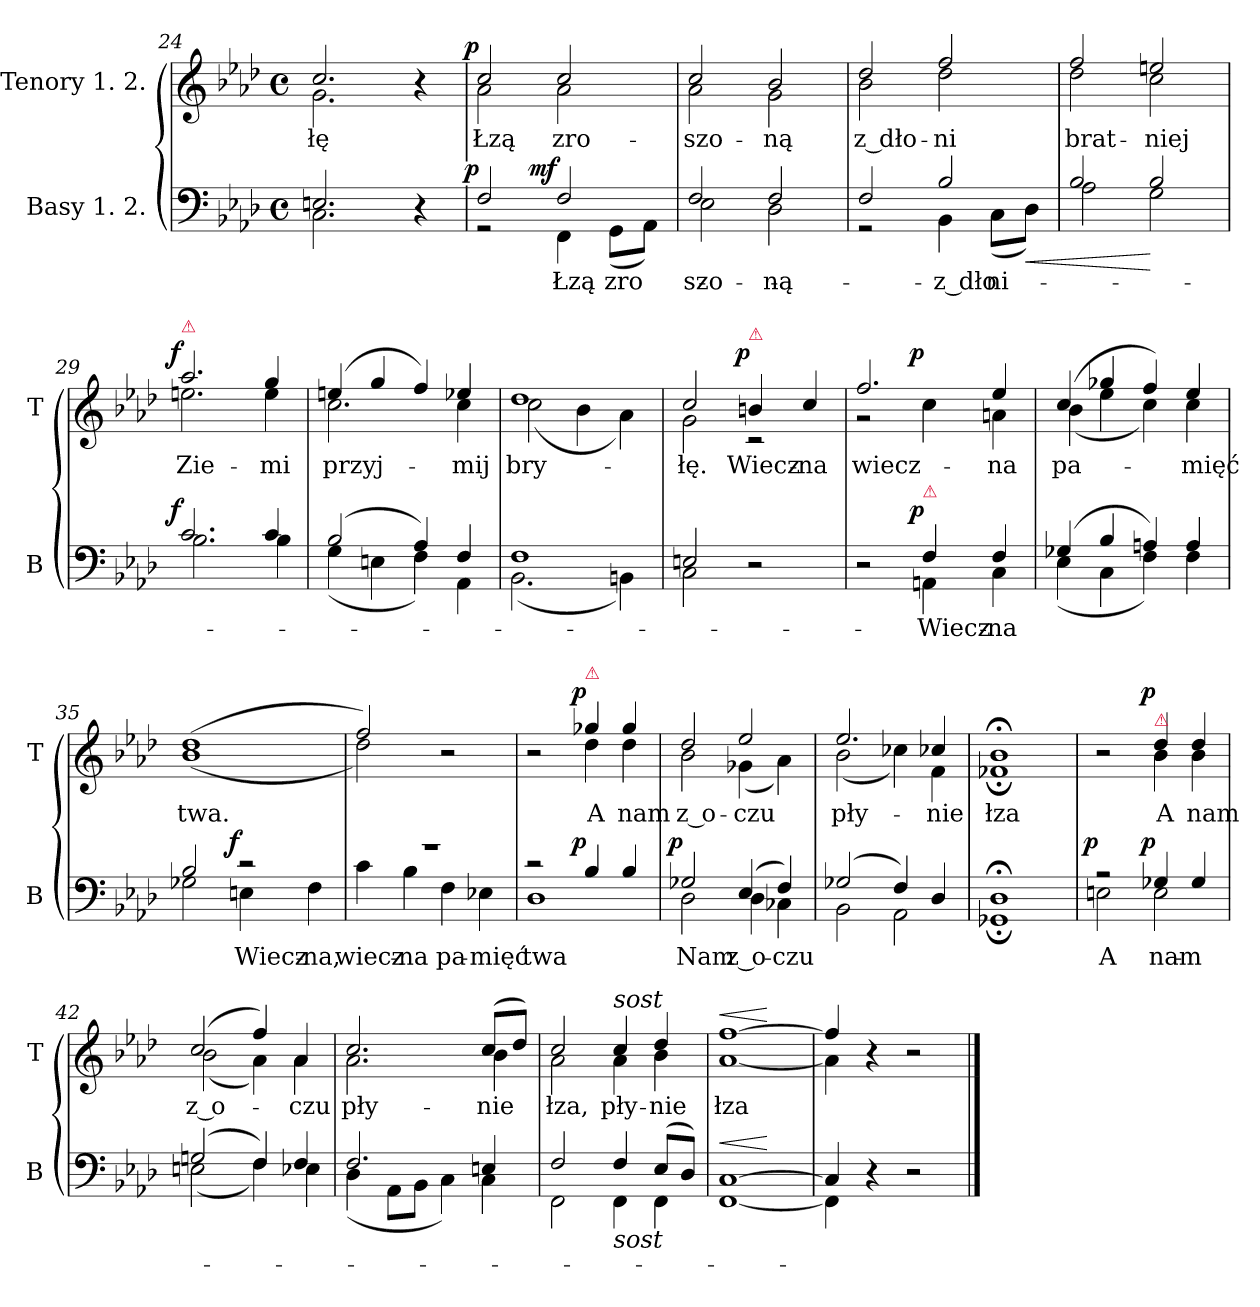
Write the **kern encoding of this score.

**kern	**text	**dynam	**kern	**text	**dynam
*part2	*part2	*part2	*part1	*part1	*part1
*staff2	*staff2	*staff2	*staff1	*staff1	*staff1
*I"Basy 1. 2.	*	*	*I"Tenory 1. 2.	*	*
*I'B	*	*	*I'T	*	*
*clefF4	*	*	*clefG2	*	*
*k[b-e-a-d-]	*	*	*k[b-e-a-d-]	*	*
*M2/2	*	*	*M2/2	*	*
*met(c)	*	*	*met(c)	*	*
=24	=24	=24	=24	=24	=24
*^	*	*	*^	*	*
2.En/	2.C\	.	.	2.cc/	2.g\	-łę	.
4r	4ryy	.	.	4r	4ryy	.	.
=25	=25	=25	=25	=25	=25	=25	=25
!	!	!	!LO:DY:a:rj	!	!	!	!LO:DY:b:rj
2F/	2r	.	p	2cc/	2a-\	Łzą	p
!	!	!	!LO:DY:b:rj	!	!	!	!
2F/	4FF\	Łzą	mf	2cc/	2a-\	zro-	.
.	(>8GG\L	zro-	.	.	.	.	.
.	8AA-\J)	.	.	.	.	.	.
=26	=26	=26	=26	=26	=26	=26	=26
2F/	2E-\	-szo-	.	2cc/	2a-\	-szo-	.
2F/	2D-\	-ną	.	2b-/	2g\	-ną	.
=27	=27	=27	=27	=27	=27	=27	=27
2F/	2r	.	.	2dd-/	2b-\	z dło-	.
2B-/	4BB-\	z dło-	.	2ff/	2dd-\	-ni	.
.	(>8C\L	-ni	.	.	.	.	.
!	!	!	!LO:HP:b	!	!	!	!
.	8D-\J)	.	<	.	.	.	.
=28	=28	=28	=28	=28	=28	=28	=28
2B-/	2A-\	.	.	2ff/	2dd-\	brat-	.
2B-/	2G\	.	[	2een/	2cc\	-niej	.
=29	=29	=29	=29	=29	=29	=29	=29
!	!	!	!	!LO:TX:a:color=crimson:t=⚠	!	!	!
!	!	!	!LO:DY:a:rj	!	!	!	!LO:DY:a:rj
2.c/	2.B-\	.	f	2.aa-/	2.een\	Zie-	f
4c/	4B-\	.	.	4gg/	4ee\	-mi	.
=30	=30	=30	=30	=30	=30	=30	=30
(>2B-/	(<4G\	.	.	(>4een/	2.cc\	przyj-	.
.	4En\	.	.	4gg/	.	.	.
4A-/)	4F\)	.	.	4ff/)	.	.	.
4F/	4AA-\	.	.	4ee-X/	4cc\	-mij	.
=31	=31	=31	=31	=31	=31	=31	=31
1F	(<2.BB-\	.	.	1dd-	(<2cc\	bry-	.
.	.	.	.	.	4b-\	.	.
.	4BBn\)	.	.	.	4a-\)	.	.
=32	=32	=32	=32	=32	=32	=32	=32
2En/	2C\	.	.	2cc/	2g\	-łę.	.
!	!	!	!	!LO:TX:a:color=crimson:t=⚠	!	!	!
!	!	!	!	!	!	!	!LO:DY:a:rj
2r	2ryy	.	.	4bn/	2r	Wiecz-	p
.	.	.	.	4cc/	.	-na	.
=33	=33	=33	=33	=33	=33	=33	=33
2r	2ryy	.	.	2.ff/	2r	wiecz-	.
!LO:TX:a:color=crimson:t=⚠	!	!	!	!	!	!	!
!	!	!	!LO:DY:b:rj	!	!	!	!LO:DY:b:rj
4F/	4AAn\	Wiecz-	p	.	4cc\	.	p
4F/	4C\	-na	.	4ee-/	4an\	-na	.
=34	=34	=34	=34	=34	=34	=34	=34
(>4G-X/	(<4E-\	.	.	(>4cc/	(<4b-\	pa-	.
4B-/	4C\	.	.	4gg-X/	4ee-\	.	.
4An/)	4F\)	.	.	4ff/)	4cc\)	.	.
4A/	4F\	.	.	4ee-/	4cc\	-mięć	.
=35	=35	=35	=35	=35	=35	=35	=35
2B-/	2G-X\	.	.	(>1dd-	(<1b-	twa.	.
!	!	!	!LO:DY:b:rj	!	!	!	!
2r	4En\	Wiecz-	f	.	.	.	.
.	4F\	-na,	.	.	.	.	.
=36	=36	=36	=36	=36	=36	=36	=36
1r	4c\	wiecz-	.	2ff/)	2dd-\)	.	.
.	4B-\	-na	.	.	.	.	.
.	4F\	pa-	.	2r	2ryy	.	.
.	4E-X\	-mięć	.	.	.	.	.
=37	=37	=37	=37	=37	=37	=37	=37
2r	1D-	twa	.	2r	2ryy	.	.
!	!	!	!	!LO:TX:a:color=crimson:t=⚠	!	!	!
!	!	!	!LO:DY:a:rj	!	!	!	!LO:DY:a:rj
4B-/	.	.	p	4gg-X/	4dd-\	A	p
4B-/	.	.	.	4gg-/	4dd-\	nam	.
=38	=38	=38	=38	=38	=38	=38	=38
!	!	!	!LO:DY:b:rj	!	!	!	!
2G-X/	2D-\	Nam	p	2dd-/	2b-\	z o-	.
(<4E-/	4D-\	z o-	.	2ee-/	(<4g-X\	-czu	.
4F/)	4C-X\	-czu	.	.	4a-\)	.	.
=39	=39	=39	=39	=39	=39	=39	=39
(>2G-X/	2BB-\	.	.	2.ee-/	(<2b-\	pły-	.
4F/)	2AA-\	.	.	.	4cc-X\)	.	.
4D-/	.	.	.	4cc-X/	4f\	-nie	.
=40	=40	=40	=40	=40	=40	=40	=40
1D-;<	1GG-X;	.	.	1b-;<	1f-X;	łza	.
=41	=41	=41	=41	=41	=41	=41	=41
!	!	!	!LO:DY:b:rj	!	!	!	!
2r	2En\	A-	p	2r	2ryy	.	.
!	!	!	!	!LO:TX:a:color=crimson:t=⚠	!	!	!
!	!	!	!LO:DY:a:rj	!	!	!	!LO:DY:a:rj
4G-X/	2E\	-nam	p	4dd-/	4b-\	A	p
4G-/	.	.	.	4dd-/	4b-\	nam	.
=42	=42	=42	=42	=42	=42	=42	=42
(>2Gn/	(<2En\	.	.	(>2cc/	(<2b-\	z o-	.
4F/)	4F\)	.	.	4ff/)	4a-\)	.	.
4F/	4E-X\	.	.	4a-/	4a-\	-czu	.
=43	=43	=43	=43	=43	=43	=43	=43
2.F/	(<4D-\	.	.	2.cc/	2.a-\	pły-	.
.	8AA-\L	.	.	.	.	.	.
.	8BB-\J	.	.	.	.	.	.
.	4C\)	.	.	.	.	.	.
4En/	4C\	.	.	(>8cc/L	4b-\	-nie	.
.	.	.	.	8dd-/J)	.	.	.
=44	=44	=44	=44	=44	=44	=44	=44
2F/	2FF\	.	.	2cc/	2a-\	łza,	.
!	!	!	!	!LO:TX:a:i:t=sost	!	!	!
!LO:TX:b:i:t=sost	!	!	!	!	!	!	!
4F/	4FF\	.	.	4cc/	4a-\	pły-	.
(<8E-/L	4FF\	.	.	4dd-/	4b-\	-nie	.
8D-/J)	.	.	.	.	.	.	.
=45	=45	=45	=45	=45	=45	=45	=45
!	!	!	!LO:HP:a	!	!	!	!
!	!	!	!LO:HP:n=1:b	!	!	!	!LO:HP:a
!	!	!	!	!	!	!	!LO:HP:n=1:b
[1C	[1FF	.	< <	[1ff	[1a-	łza	< <
*v	*v	*	*	*	*	*	*
*	*	*	*v	*v	*	*
.	.	[ [ ] ]	.	.	[ [ ] ]
=46	=46	=46	=46	=46	=46
*^	*	*	*^	*	*
4C/]	4FF\]	.	] ]	4ff/]	4a-\]	.	] ]
4r	2.ryy	.	.	4r	2.ryy	.	.
2r	.	.	.	2r	.	.	.
*v	*v	*	*	*	*	*	*
*	*	*	*v	*v	*	*
==	==	==	==	==	==
*-	*-	*-	*-	*-	*-
